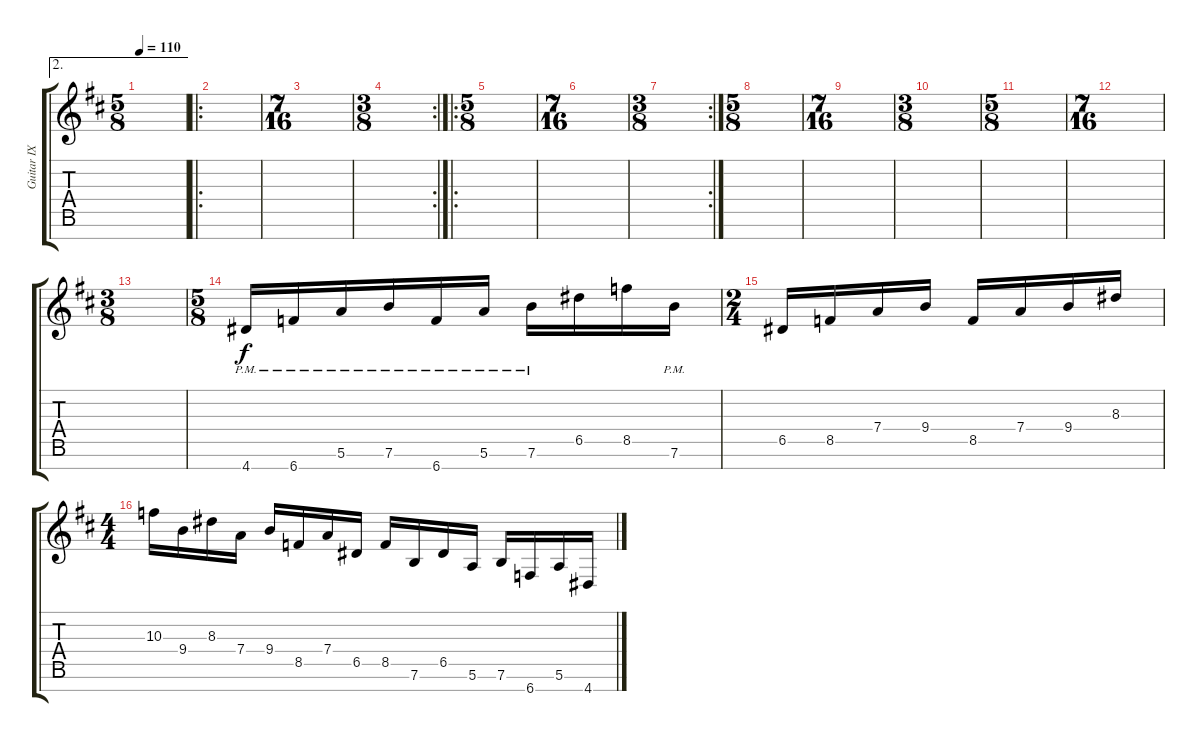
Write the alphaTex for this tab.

\track ("Guitar IX (7 strings Standard Tuning)" "Guitar IX ") {instrument distortionguitar}
\staff {score tabs}
\tuning (E4 B3 G3 D3 A2 E2 B1) {hide}
\ae 2
\ts (5 8)
\tempo 110
\clef g2
\ks d
|
\ro
|
\ts (7 16)
|
\rc 2
\ts (3 8)
|
\ro
\ts (5 8)
|
\ts (7 16)
|
\rc 2
\ts (3 8)
|
\ts (5 8)
|
\ts (7 16)
|
\ts (3 8)
|
\ts (5 8)
|
\ts (7 16)
|
\ts (3 8)
|
\ts (5 8)
4.7{pm}.16{ot 8vb} 6.7{pm}.16{ot 8vb} 5.6{pm}.16{ot 8vb} 7.6{pm}.16{ot 8vb} 6.7{pm}.16{ot 8vb} 5.6{pm}.16{ot 8vb} 7.6{pm}.16{ot 8vb} 6.5.16{ot 8vb} 8.5.16{ot 8vb} 7.6{pm}.16{ot 8vb} |
\ts (2 4)
6.5.16 8.5.16 7.4.16 9.4.16 8.5.16 7.4.16 9.4.16 8.3.16 |
\ts (4 4)
10.3.16 9.4.16 8.3.16 7.4.16 9.4.16 8.5.16 7.4.16 6.5.16 8.5.16 7.6.16 6.5.16 5.6.16 7.6.16 6.7.16 5.6.16 4.7.16
